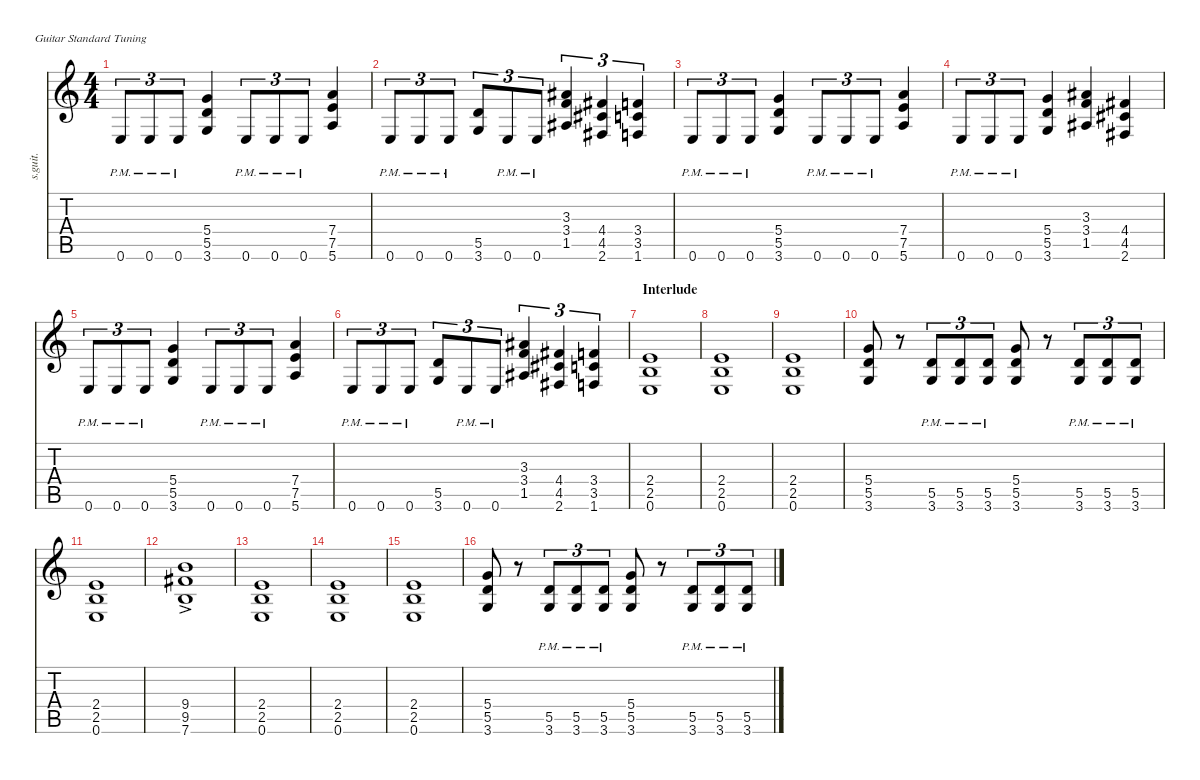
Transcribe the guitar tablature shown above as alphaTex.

\defaultSystemsLayout 4
\hideDynamics
\bracketExtendMode nobrackets
\track ("James Hetfield (Rhythm)" "s.guit.") {instrument distortionguitar}
\staff {score tabs}
\tuning (E4 B3 G3 D3 A2 E2)
\ts (4 4)
\tempo (118 hide)
\clef g2
\ks c
0.6{pm}.8{tu (3 2) lyrics (0 "") lyrics (1 "") lyrics (2 "") lyrics (3 "") lyrics (4 "") dy f} 0.6{pm}.8{tu (3 2) lyrics (0 "") lyrics (1 "") lyrics (2 "") lyrics (3 "") lyrics (4 "")} 0.6{pm}.8{tu (3 2) lyrics (0 "") lyrics (1 "") lyrics (2 "") lyrics (3 "") lyrics (4 "")} (5.4 5.5 3.6).4{lyrics (0 "") lyrics (1 "") lyrics (2 "") lyrics (3 "") lyrics (4 "")} 0.6{pm}.8{tu (3 2) lyrics (0 "") lyrics (1 "") lyrics (2 "") lyrics (3 "") lyrics (4 "")} 0.6{pm}.8{tu (3 2) lyrics (0 "") lyrics (1 "") lyrics (2 "") lyrics (3 "") lyrics (4 "")} 0.6{pm}.8{tu (3 2) lyrics (0 "") lyrics (1 "") lyrics (2 "") lyrics (3 "") lyrics (4 "")} (7.4 7.5 5.6).4{lyrics (0 "") lyrics (1 "") lyrics (2 "") lyrics (3 "") lyrics (4 "")} |
0.6{pm}.8{tu (3 2) lyrics (0 "") lyrics (1 "") lyrics (2 "") lyrics (3 "") lyrics (4 "")} 0.6{pm}.8{tu (3 2) lyrics (0 "") lyrics (1 "") lyrics (2 "") lyrics (3 "") lyrics (4 "")} 0.6{pm}.8{tu (3 2) lyrics (0 "") lyrics (1 "") lyrics (2 "") lyrics (3 "") lyrics (4 "")} (5.5 3.6).8{tu (3 2) lyrics (0 "") lyrics (1 "") lyrics (2 "") lyrics (3 "") lyrics (4 "")} 0.6{pm}.8{tu (3 2) lyrics (0 "") lyrics (1 "") lyrics (2 "") lyrics (3 "") lyrics (4 "")} 0.6{pm}.8{tu (3 2) lyrics (0 "") lyrics (1 "") lyrics (2 "") lyrics (3 "") lyrics (4 "")} (3.3{acc #} 3.4 1.5{acc #}).4{tu (3 2) lyrics (0 "") lyrics (1 "") lyrics (2 "") lyrics (3 "") lyrics (4 "")} (4.4{acc #} 4.5{acc #} 2.6{acc #}).4{tu (3 2) lyrics (0 "") lyrics (1 "") lyrics (2 "") lyrics (3 "") lyrics (4 "")} (3.4 3.5 1.6).4{tu (3 2) lyrics (0 "") lyrics (1 "") lyrics (2 "") lyrics (3 "") lyrics (4 "")} |
0.6{pm}.8{tu (3 2) lyrics (0 "") lyrics (1 "") lyrics (2 "") lyrics (3 "") lyrics (4 "")} 0.6{pm}.8{tu (3 2) lyrics (0 "") lyrics (1 "") lyrics (2 "") lyrics (3 "") lyrics (4 "")} 0.6{pm}.8{tu (3 2) lyrics (0 "") lyrics (1 "") lyrics (2 "") lyrics (3 "") lyrics (4 "")} (5.4 5.5 3.6).4{lyrics (0 "") lyrics (1 "") lyrics (2 "") lyrics (3 "") lyrics (4 "")} 0.6{pm}.8{tu (3 2) lyrics (0 "") lyrics (1 "") lyrics (2 "") lyrics (3 "") lyrics (4 "")} 0.6{pm}.8{tu (3 2) lyrics (0 "") lyrics (1 "") lyrics (2 "") lyrics (3 "") lyrics (4 "")} 0.6{pm}.8{tu (3 2) lyrics (0 "") lyrics (1 "") lyrics (2 "") lyrics (3 "") lyrics (4 "")} (7.4 7.5 5.6).4{lyrics (0 "") lyrics (1 "") lyrics (2 "") lyrics (3 "") lyrics (4 "")} |
0.6{pm}.8{tu (3 2) lyrics (0 "") lyrics (1 "") lyrics (2 "") lyrics (3 "") lyrics (4 "")} 0.6{pm}.8{tu (3 2) lyrics (0 "") lyrics (1 "") lyrics (2 "") lyrics (3 "") lyrics (4 "")} 0.6{pm}.8{tu (3 2) lyrics (0 "") lyrics (1 "") lyrics (2 "") lyrics (3 "") lyrics (4 "")} (5.4 5.5 3.6).4{lyrics (0 "") lyrics (1 "") lyrics (2 "") lyrics (3 "") lyrics (4 "")} (3.3{acc #} 3.4 1.5{acc #}).4{lyrics (0 "") lyrics (1 "") lyrics (2 "") lyrics (3 "") lyrics (4 "")} (4.4{acc #} 4.5{acc #} 2.6{acc #}).4{lyrics (0 "") lyrics (1 "") lyrics (2 "") lyrics (3 "") lyrics (4 "")} |
0.6{pm}.8{tu (3 2) lyrics (0 "") lyrics (1 "") lyrics (2 "") lyrics (3 "") lyrics (4 "")} 0.6{pm}.8{tu (3 2) lyrics (0 "") lyrics (1 "") lyrics (2 "") lyrics (3 "") lyrics (4 "")} 0.6{pm}.8{tu (3 2) lyrics (0 "") lyrics (1 "") lyrics (2 "") lyrics (3 "") lyrics (4 "")} (5.4 5.5 3.6).4{lyrics (0 "") lyrics (1 "") lyrics (2 "") lyrics (3 "") lyrics (4 "")} 0.6{pm}.8{tu (3 2) lyrics (0 "") lyrics (1 "") lyrics (2 "") lyrics (3 "") lyrics (4 "")} 0.6{pm}.8{tu (3 2) lyrics (0 "") lyrics (1 "") lyrics (2 "") lyrics (3 "") lyrics (4 "")} 0.6{pm}.8{tu (3 2) lyrics (0 "") lyrics (1 "") lyrics (2 "") lyrics (3 "") lyrics (4 "")} (7.4 7.5 5.6).4{lyrics (0 "") lyrics (1 "") lyrics (2 "") lyrics (3 "") lyrics (4 "")} |
0.6{pm}.8{tu (3 2) lyrics (0 "") lyrics (1 "") lyrics (2 "") lyrics (3 "") lyrics (4 "")} 0.6{pm}.8{tu (3 2) lyrics (0 "") lyrics (1 "") lyrics (2 "") lyrics (3 "") lyrics (4 "")} 0.6{pm}.8{tu (3 2) lyrics (0 "") lyrics (1 "") lyrics (2 "") lyrics (3 "") lyrics (4 "")} (5.5 3.6).8{tu (3 2) lyrics (0 "") lyrics (1 "") lyrics (2 "") lyrics (3 "") lyrics (4 "")} 0.6{pm}.8{tu (3 2) lyrics (0 "") lyrics (1 "") lyrics (2 "") lyrics (3 "") lyrics (4 "")} 0.6{pm}.8{tu (3 2) lyrics (0 "") lyrics (1 "") lyrics (2 "") lyrics (3 "") lyrics (4 "")} (3.3{acc #} 3.4 1.5{acc #}).4{tu (3 2) lyrics (0 "") lyrics (1 "") lyrics (2 "") lyrics (3 "") lyrics (4 "")} (4.4{acc #} 4.5{acc #} 2.6{acc #}).4{tu (3 2) lyrics (0 "") lyrics (1 "") lyrics (2 "") lyrics (3 "") lyrics (4 "")} (3.4 3.5 1.6).4{tu (3 2) lyrics (0 "") lyrics (1 "") lyrics (2 "") lyrics (3 "") lyrics (4 "")} |
\section ("" "Interlude")
(2.4 2.5 0.6).1{lyrics (0 "") lyrics (1 "") lyrics (2 "") lyrics (3 "") lyrics (4 "")} |
(2.4 2.5 0.6).1{lyrics (0 "") lyrics (1 "") lyrics (2 "") lyrics (3 "") lyrics (4 "")} |
(2.4 2.5 0.6).1{lyrics (0 "") lyrics (1 "") lyrics (2 "") lyrics (3 "") lyrics (4 "")} |
(5.4 5.5 3.6).8{lyrics (0 "") lyrics (1 "") lyrics (2 "") lyrics (3 "") lyrics (4 "")} r.8 (5.5{pm} 3.6{pm}).8{tu (3 2) lyrics (0 "") lyrics (1 "") lyrics (2 "") lyrics (3 "") lyrics (4 "")} (5.5{pm} 3.6{pm}).8{tu (3 2) lyrics (0 "") lyrics (1 "") lyrics (2 "") lyrics (3 "") lyrics (4 "")} (5.5{pm} 3.6{pm}).8{tu (3 2) lyrics (0 "") lyrics (1 "") lyrics (2 "") lyrics (3 "") lyrics (4 "")} (5.4 5.5 3.6).8{lyrics (0 "") lyrics (1 "") lyrics (2 "") lyrics (3 "") lyrics (4 "")} r.8 (5.5{pm} 3.6{pm}).8{tu (3 2) lyrics (0 "") lyrics (1 "") lyrics (2 "") lyrics (3 "") lyrics (4 "")} (5.5{pm} 3.6{pm}).8{tu (3 2) lyrics (0 "") lyrics (1 "") lyrics (2 "") lyrics (3 "") lyrics (4 "")} (5.5{pm} 3.6{pm}).8{tu (3 2) lyrics (0 "") lyrics (1 "") lyrics (2 "") lyrics (3 "") lyrics (4 "")} |
(2.4 2.5 0.6).1{lyrics (0 "") lyrics (1 "") lyrics (2 "") lyrics (3 "") lyrics (4 "")} |
(9.4{ac} 9.5{ac acc #} 7.6).1{lyrics (0 "") lyrics (1 "") lyrics (2 "") lyrics (3 "") lyrics (4 "") dy ff} |
(2.4 2.5 0.6).1{lyrics (0 "") lyrics (1 "") lyrics (2 "") lyrics (3 "") lyrics (4 "") dy f} |
(2.4 2.5 0.6).1{lyrics (0 "") lyrics (1 "") lyrics (2 "") lyrics (3 "") lyrics (4 "")} |
(2.4 2.5 0.6).1{lyrics (0 "") lyrics (1 "") lyrics (2 "") lyrics (3 "") lyrics (4 "")} |
(5.4 5.5 3.6).8{lyrics (0 "") lyrics (1 "") lyrics (2 "") lyrics (3 "") lyrics (4 "")} r.8 (5.5{pm} 3.6{pm}).8{tu (3 2) lyrics (0 "") lyrics (1 "") lyrics (2 "") lyrics (3 "") lyrics (4 "")} (5.5{pm} 3.6{pm}).8{tu (3 2) lyrics (0 "") lyrics (1 "") lyrics (2 "") lyrics (3 "") lyrics (4 "")} (5.5{pm} 3.6{pm}).8{tu (3 2) lyrics (0 "") lyrics (1 "") lyrics (2 "") lyrics (3 "") lyrics (4 "")} (5.4 5.5 3.6).8{lyrics (0 "") lyrics (1 "") lyrics (2 "") lyrics (3 "") lyrics (4 "")} r.8 (5.5{pm} 3.6{pm}).8{tu (3 2) lyrics (0 "") lyrics (1 "") lyrics (2 "") lyrics (3 "") lyrics (4 "")} (5.5{pm} 3.6{pm}).8{tu (3 2) lyrics (0 "") lyrics (1 "") lyrics (2 "") lyrics (3 "") lyrics (4 "")} (5.5{pm} 3.6{pm}).8{tu (3 2) lyrics (0 "") lyrics (1 "") lyrics (2 "") lyrics (3 "") lyrics (4 "")}
